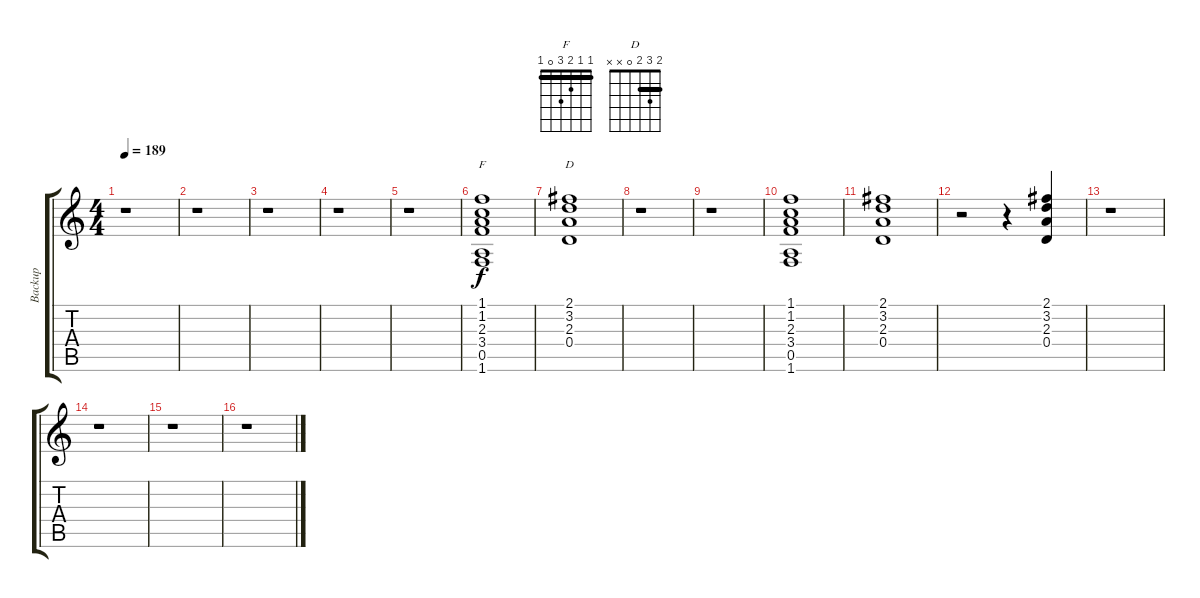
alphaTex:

\track ("Backup" "Backup") {instrument distortionguitar}
\staff {score tabs}
\tuning (E4 B3 G3 D3 A2 E2) {hide}
\chord ("F" 1 1 2 3 0 1) {barre 1}
\chord ("D" 2 3 2 0 x x) {barre 2}
\ts (4 4)
\tempo 189
\clef g2
\ks c
r.1{dy f} |
r.1 |
r.1 |
r.1 |
r.1{volume 10} |
(1.1 1.2 2.3 3.4 0.5 1.6).1{ch "F"} |
(2.1 3.2 2.3 0.4).1{ch "D"} |
r.1 |
r.1 |
(1.1 1.2 2.3 3.4 0.5 1.6).1 |
(2.1 3.2 2.3 0.4).1 |
r.2 r.4 (2.1 3.2 2.3 0.4).4 |
r.1{volume 12} |
r.1 |
r.1{volume 12} |
r.1
